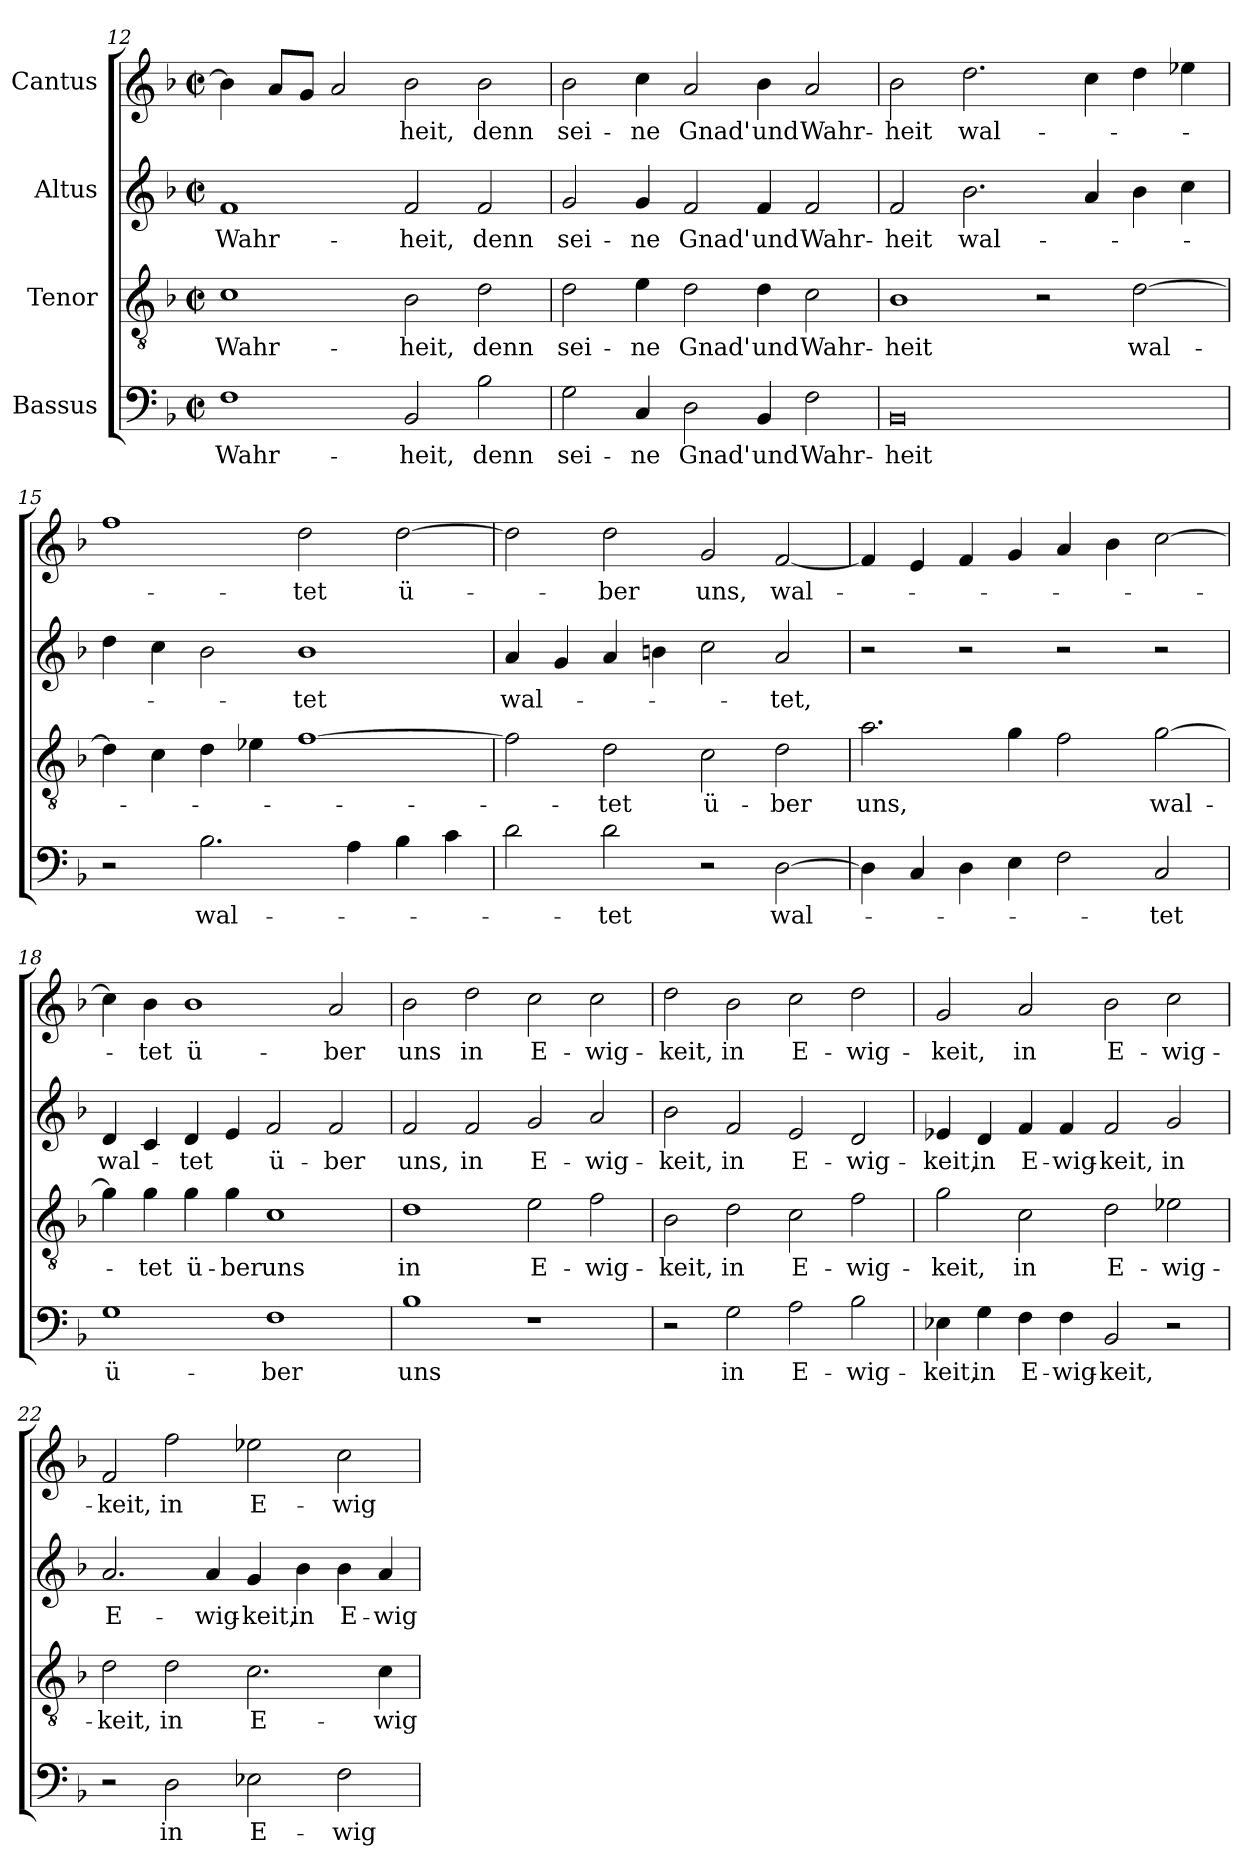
**kern	**text	**kern	**text	**kern	**text	**kern	**text
*part4	*part4	*part3	*part3	*part2	*part2	*part1	*part1
*staff4	*staff4	*staff3	*staff3	*staff2	*staff2	*staff1	*staff1
*I"Bassus	*	*I"Tenor	*	*I"Altus	*	*I"Cantus	*
!!LO:PB:g=z
*clefF4	*	*clefGv2	*	*clefG2	*	*clefG2	*
*k[b-]	*	*k[b-]	*	*k[b-]	*	*k[b-]	*
*M4/2	*	*M4/2	*	*M4/2	*	*M4/2	*
*met(c|)	*	*met(c|)	*	*met(c|)	*	*met(c|)	*
=12	=12	=12	=12	=12	=12	=12	=12
!	!LO:LY:b	!	!LO:LY:b	!	!LO:LY:b	!	!
1F	Wahr-	1c	Wahr-	1f	Wahr-	4b-\]	.
.	.	.	.	.	.	8a/L	.
.	.	.	.	.	.	8g/J	.
.	.	.	.	.	.	2a/	.
!	!LO:LY:b	!	!LO:LY:b	!	!LO:LY:b	!	!LO:LY:b
2BB-/	-heit,	2B-\	-heit,	2f/	-heit,	2b-\	-heit,
!	!LO:LY:b	!	!LO:LY:b	!	!LO:LY:b	!	!LO:LY:b
2B-\	denn	2d\	denn	2f/	denn	2b-\	denn
=13	=13	=13	=13	=13	=13	=13	=13
!	!LO:LY:b	!	!LO:LY:b	!	!LO:LY:b	!	!LO:LY:b
2G\	sei-	2d\	sei-	2g/	sei-	2b-\	sei-
!	!LO:LY:b	!	!LO:LY:b	!	!LO:LY:b	!	!LO:LY:b
4C/	-ne	4e\	-ne	4g/	-ne	4cc\	-ne
!	!LO:LY:b	!	!LO:LY:b	!	!LO:LY:b	!	!LO:LY:b
2D\	Gnad'	2d\	Gnad'	2f/	Gnad'	2a/	Gnad'
!	!LO:LY:b	!	!LO:LY:b	!	!LO:LY:b	!	!LO:LY:b
4BB-/	und	4d\	und	4f/	und	4b-\	und
!	!LO:LY:b	!	!LO:LY:b	!	!LO:LY:b	!	!LO:LY:b
2F\	Wahr-	2c\	Wahr-	2f/	Wahr-	2a/	Wahr-
=14	=14	=14	=14	=14	=14	=14	=14
!	!LO:LY:b	!	!LO:LY:b	!	!LO:LY:b	!	!LO:LY:b
0BB-	-heit	1B-	-heit	2f/	-heit	2b-\	-heit
!	!	!	!	!	!LO:LY:b	!	!LO:LY:b
.	.	.	.	2.b-\	wal-	2.dd\	wal-
.	.	2r	.	.	.	.	.
.	.	.	.	4a/	.	4cc\	.
!	!	!	!LO:LY:b	!	!	!	!
.	.	[2d\	wal-	4b-\	.	4dd\	.
.	.	.	.	4cc\	.	4ee-X\	.
!!LO:LB:g=z
=15	=15	=15	=15	=15	=15	=15	=15
2r	.	4d\]	.	4dd\	.	1ff	.
.	.	4c\	.	4cc\	.	.	.
!	!LO:LY:b	!	!	!	!	!	!
2.B-\	wal-	4d\	.	2b-\	.	.	.
.	.	4e-X\	.	.	.	.	.
!	!	!	!	!	!LO:LY:b	!	!LO:LY:b
.	.	[1f	.	1b-	-tet	2dd\	tet
4A\	.	.	.	.	.	.	.
!	!	!	!	!	!	!	!LO:LY:b
4B-\	.	.	.	.	.	[2dd\	ü-
4c\	.	.	.	.	.	.	.
=16	=16	=16	=16	=16	=16	=16	=16
!	!	!	!	!	!LO:LY:b	!	!
2d\	.	2f\]	.	4a/	wal-	2dd\]	.
.	.	.	.	4g/	.	.	.
!	!LO:LY:b	!	!LO:LY:b	!	!	!	!LO:LY:b
2d\	tet	2d\	-tet	4a/	.	2dd\	-ber
.	.	.	.	4bn\	.	.	.
!	!	!	!LO:LY:b	!	!	!	!LO:LY:b
2r	.	2c\	ü-	2cc\	.	2g/	uns,
!	!LO:LY:b	!	!LO:LY:b	!	!LO:LY:b	!	!LO:LY:b
[2D\	wal-	2d\	-ber	2a/	-tet,	[2f/	wal-
=17	=17	=17	=17	=17	=17	=17	=17
!	!	!	!LO:LY:b	!	!	!	!
4D\]	.	2.a\	uns,	2r	.	4f/]	.
4C/	.	.	.	.	.	4e/	.
4D\	.	.	.	2r	.	4f/	.
4E\	.	4g\	.	.	.	4g/	.
2F\	.	2f\	.	2r	.	4a/	.
.	.	.	.	.	.	4b-\	.
!	!LO:LY:b	!	!LO:LY:b	!	!	!	!
2C/	-tet	[2g\	wal-	2r	.	[2cc\	.
=18	=18	=18	=18	=18	=18	=18	=18
!	!LO:LY:b	!	!	!	!LO:LY:b	!	!
1G	ü-	4g\]	.	4d/	wal-	4cc\]	.
!	!	!	!LO:LY:b	!	!	!	!LO:LY:b
.	.	4g\	-tet	4c/	.	4b-\	-tet
!	!	!	!LO:LY:b	!	!LO:LY:b	!	!LO:LY:b
.	.	4g\	ü-	4d/	-tet	1b-	ü-
!	!	!	!LO:LY:b	!	!	!	!
.	.	4g\	-ber	4e/	.	.	.
!	!LO:LY:b	!	!LO:LY:b	!	!LO:LY:b	!	!
1F	-ber	1c	uns	2f/	ü-	.	.
!	!	!	!	!	!LO:LY:b	!	!LO:LY:b
.	.	.	.	2f/	-ber	2a/	-ber
!!LO:LB:g=z
=19	=19	=19	=19	=19	=19	=19	=19
!	!LO:LY:b	!	!LO:LY:b	!	!LO:LY:b	!	!LO:LY:b
1B-	uns	1d	in	2f/	uns,	2b-\	uns
!	!	!	!	!	!LO:LY:b	!	!LO:LY:b
.	.	.	.	2f/	in	2dd\	in
!	!	!	!LO:LY:b	!	!LO:LY:b	!	!LO:LY:b
1r	.	2e\	E-	2g/	E-	2cc\	E-
!	!	!	!LO:LY:b	!	!LO:LY:b	!	!LO:LY:b
.	.	2f\	-wig-	2a/	-wig-	2cc\	-wig-
=20	=20	=20	=20	=20	=20	=20	=20
!	!	!	!LO:LY:b	!	!LO:LY:b	!	!LO:LY:b
2r	.	2B-\	-keit,	2b-\	-keit,	2dd\	-keit,
!	!LO:LY:b	!	!LO:LY:b	!	!LO:LY:b	!	!LO:LY:b
2G\	in	2d\	in	2f/	in	2b-\	in
!	!LO:LY:b	!	!LO:LY:b	!	!LO:LY:b	!	!LO:LY:b
2A\	E-	2c\	E-	2e/	E-	2cc\	E-
!	!LO:LY:b	!	!LO:LY:b	!	!LO:LY:b	!	!LO:LY:b
2B-\	-wig-	2f\	-wig-	2d/	-wig-	2dd\	-wig-
=21	=21	=21	=21	=21	=21	=21	=21
!	!LO:LY:b	!	!LO:LY:b	!	!LO:LY:b	!	!LO:LY:b
4E-X\	-keit,	2g\	-keit,	4e-X/	-keit,	2g/	-keit,
!	!LO:LY:b	!	!	!	!LO:LY:b	!	!
4G\	in	.	.	4d/	in	.	.
!	!LO:LY:b	!	!LO:LY:b	!	!LO:LY:b	!	!LO:LY:b
4F\	E-	2c\	in	4f/	E-	2a/	in
!	!LO:LY:b	!	!	!	!LO:LY:b	!	!
4F\	-wig-	.	.	4f/	-wig-	.	.
!	!LO:LY:b	!	!LO:LY:b	!	!LO:LY:b	!	!LO:LY:b
2BB-/	-keit,	2d\	E-	2f/	-keit,	2b-\	E-
!	!	!	!LO:LY:b	!	!LO:LY:b	!	!LO:LY:b
2r	.	2e-X\	-wig-	2g/	in	2cc\	-wig-
=22	=22	=22	=22	=22	=22	=22	=22
!	!	!	!LO:LY:b	!	!LO:LY:b	!	!LO:LY:b
2r	.	2d\	-keit,	2.a/	E-	2f/	-keit,
!	!LO:LY:b	!	!LO:LY:b	!	!	!	!LO:LY:b
2D\	in	2d\	in	.	.	2ff\	in
!	!	!	!	!	!LO:LY:b	!	!
.	.	.	.	4a/	-wig-	.	.
!	!LO:LY:b	!	!LO:LY:b	!	!LO:LY:b	!	!LO:LY:b
2E-X\	E-	2.c\	E-	4g/	-keit,	2ee-X\	E-
!	!	!	!	!	!LO:LY:b	!	!
.	.	.	.	4b-\	in	.	.
!	!LO:LY:b	!	!	!	!LO:LY:b	!	!LO:LY:b
2F\	-wig-	.	.	4b-\	E-	2cc\	-wig-
!	!	!	!LO:LY:b	!	!LO:LY:b	!	!
.	.	4c\	-wig-	4a/	-wig-	.	.
=	=	=	=	=	=	=	=
*-	*-	*-	*-	*-	*-	*-	*-
